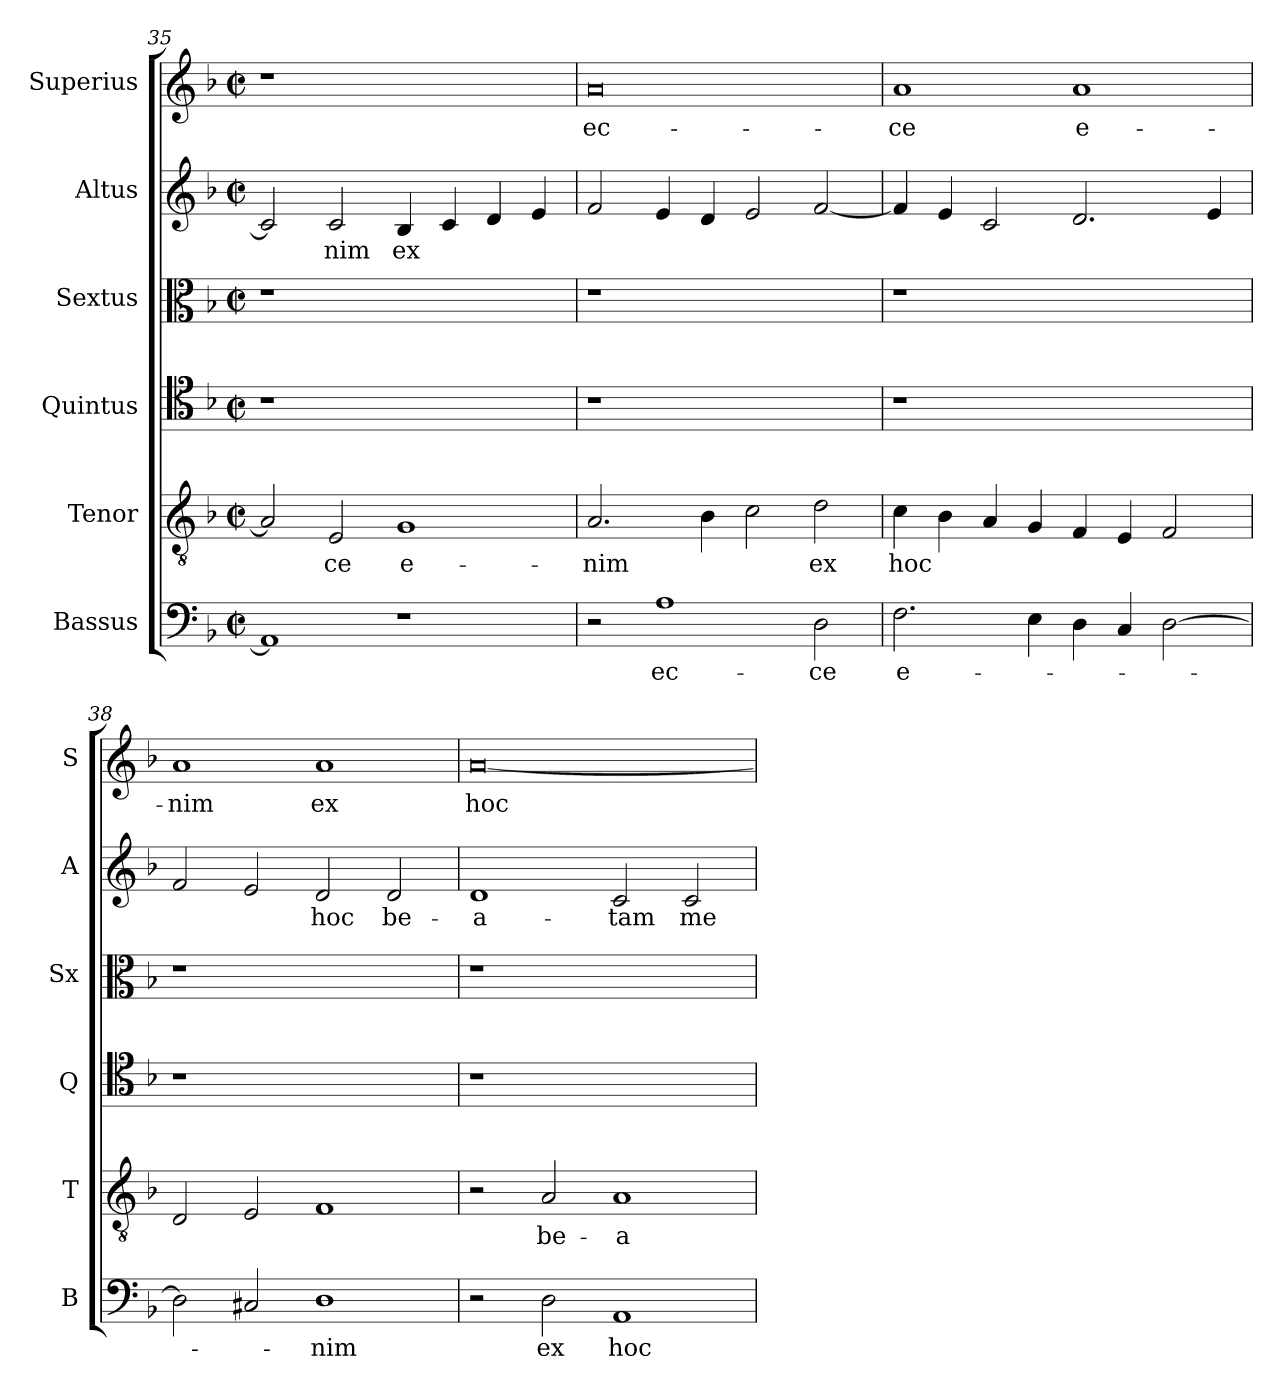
**kern	**text	**kern	**text	**kern	**kern	**kern	**text	**kern	**text
*part6	*part6	*part5	*part5	*part4	*part3	*part2	*part2	*part1	*part1
*staff6	*staff6	*staff5	*staff5	*staff4	*staff3	*staff2	*staff2	*staff1	*staff1
*I"Bassus	*	*I"Tenor	*	*I"Quintus	*I"Sextus	*I"Altus	*	*I"Superius	*
*I'B	*	*I'T	*	*I'Q	*I'Sx	*I'A	*	*I'S	*
*clefF4	*	*clefGv2	*	*clefC4	*clefC3	*clefG2	*	*clefG2	*
*k[b-]	*	*k[b-]	*	*k[b-]	*k[b-]	*k[b-]	*	*k[b-]	*
*F:	*	*F:	*	*F:	*F:	*F:	*	*F:	*
*M2/2	*	*M2/2	*	*M2/2	*M2/2	*M2/2	*	*M2/2	*
*met(c|)	*	*met(c|)	*	*met(c|)	*met(c|)	*met(c|)	*	*met(c|)	*
=35	=35	=35	=35	=35	=35	=35	=35	=35	=35
1AA]	.	2A/]	.	1r	1r	2c/]	.	1r	.
!	!	!	!LO:LY:b	!	!	!	!	!	!
!	!	!	!	!	!	!	!LO:LY:b	!	!
.	.	2E/	-ce	.	.	2c/	-nim	.	.
!	!	!	!LO:LY:b	!	!	!	!	!	!
!	!	!	!	!	!	!	!LO:LY:b	!	!
1r	.	1G	e-	1ryy	1ryy	4B-/	ex	1ryy	.
.	.	.	.	.	.	4c/	.	.	.
.	.	.	.	.	.	4d/	.	.	.
.	.	.	.	.	.	4e/	.	.	.
!!LO:PB:g=z
=36	=36	=36	=36	=36	=36	=36	=36	=36	=36
!	!	!	!LO:LY:b	!	!	!	!	!	!
!	!	!	!	!	!	!	!	!	!LO:LY:b
2r	.	2.A/	-nim	1r	1r	2f/	.	0a	ec-
!	!LO:LY:b	!	!	!	!	!	!	!	!
1A	ec-	.	.	.	.	4e/	.	.	.
.	.	4B-\	.	.	.	4d/	.	.	.
.	.	2c\	.	1ryy	1ryy	2e/	.	.	.
!	!LO:LY:b	!	!	!	!	!	!	!	!
!	!	!	!LO:LY:b	!	!	!	!	!	!
2D\	-ce	2d\	ex	.	.	[2f/	.	.	.
=37	=37	=37	=37	=37	=37	=37	=37	=37	=37
!	!LO:LY:b	!	!	!	!	!	!	!	!
!	!	!	!LO:LY:b	!	!	!	!	!	!
!	!	!	!	!	!	!	!	!	!LO:LY:b
2.F\	e-	4c\	hoc	1r	1r	4f/]	.	1a	-ce
.	.	4B-\	.	.	.	4e/	.	.	.
.	.	4A/	.	.	.	2c/	.	.	.
4E\	.	4G/	.	.	.	.	.	.	.
!	!	!	!	!	!	!	!	!	!LO:LY:b
4D\	.	4F/	.	1ryy	1ryy	2.d/	.	1a	e-
4C/	.	4E/	.	.	.	.	.	.	.
[2D\	.	2F/	.	.	.	.	.	.	.
.	.	.	.	.	.	4e/	.	.	.
=38	=38	=38	=38	=38	=38	=38	=38	=38	=38
!	!	!	!	!	!	!	!	!	!LO:LY:b
2D\]	.	2D/	.	1r	1r	2f/	.	1a	-nim
2C#X/	.	2E/	.	.	.	2e/	.	.	.
!	!LO:LY:b	!	!	!	!	!	!	!	!
!	!	!	!	!	!	!	!LO:LY:b	!	!
!	!	!	!	!	!	!	!	!	!LO:LY:b
1D	-nim	1F	.	1ryy	1ryy	2d/	hoc	1a	ex
!	!	!	!	!	!	!	!LO:LY:b	!	!
.	.	.	.	.	.	2d/	be-	.	.
=39	=39	=39	=39	=39	=39	=39	=39	=39	=39
!	!	!	!	!	!	!	!LO:LY:b	!	!
!	!	!	!	!	!	!	!	!	!LO:LY:b
2r	.	2r	.	1r	1r	1d	-a-	[0a	hoc
!	!LO:LY:b	!	!	!	!	!	!	!	!
!	!	!	!LO:LY:b	!	!	!	!	!	!
2D\	ex	2A/	be-	.	.	.	.	.	.
!	!LO:LY:b	!	!	!	!	!	!	!	!
!	!	!	!LO:LY:b	!	!	!	!	!	!
!	!	!	!	!	!	!	!LO:LY:b	!	!
1AA	hoc	1A	-a-	1ryy	1ryy	2c/	-tam	.	.
!	!	!	!	!	!	!	!LO:LY:b	!	!
.	.	.	.	.	.	2c/	me	.	.
=	=	=	=	=	=	=	=	=	=
*-	*-	*-	*-	*-	*-	*-	*-	*-	*-
